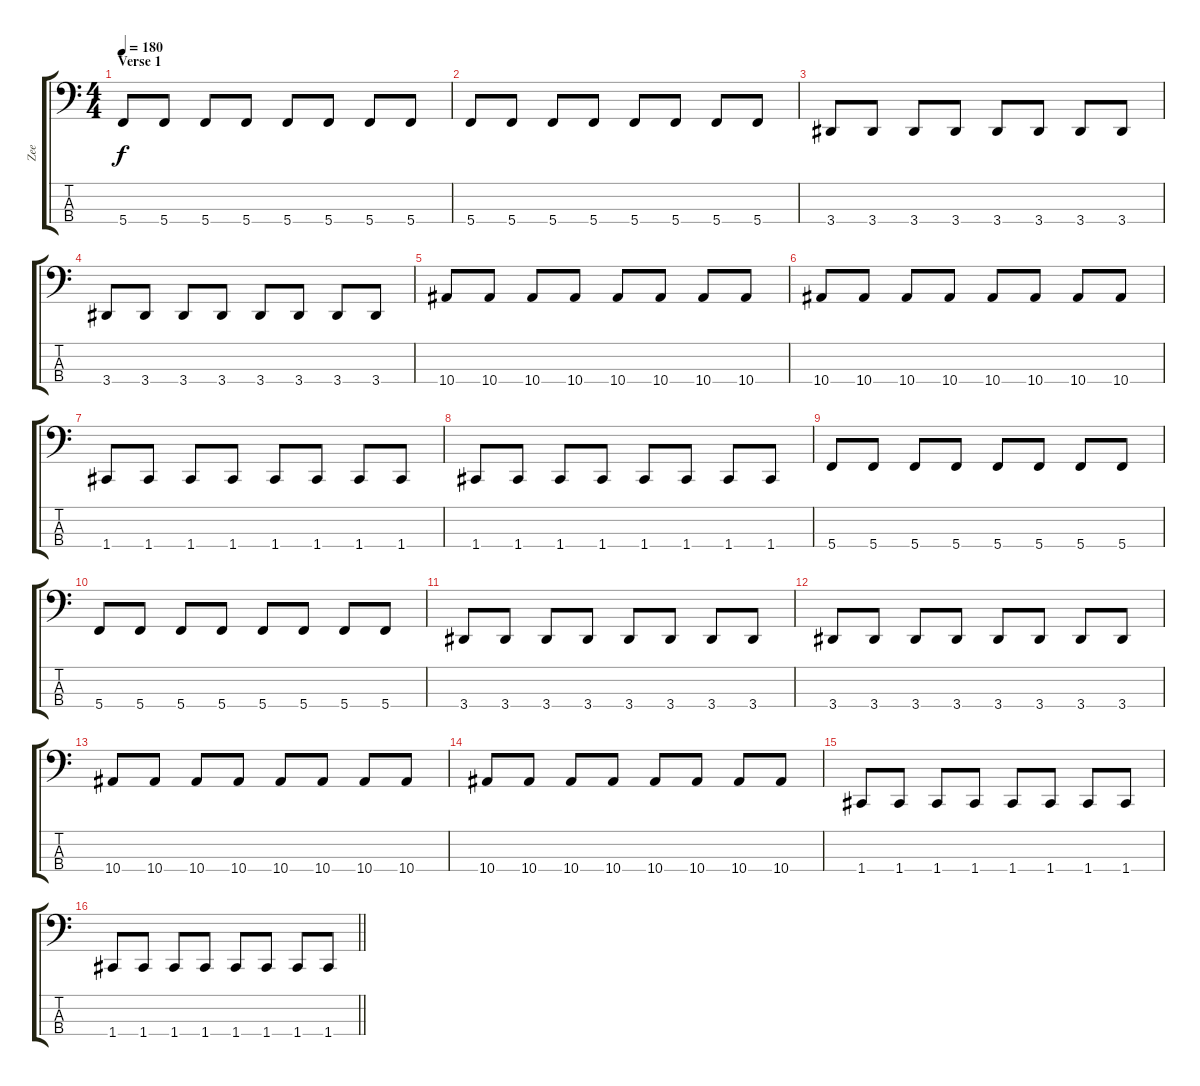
\track ("Zee" "Zee") {instrument electricbassfinger}
\staff {score tabs}
\tuning (F2 C2 G1 C1) {hide}
\ts (4 4)
\section ("" "Verse 1")
\tempo 180
\clef f4
\ks c
5.4.8{dy f} 5.4.8 5.4.8 5.4.8 5.4.8 5.4.8 5.4.8 5.4.8 |
5.4.8 5.4.8 5.4.8 5.4.8 5.4.8 5.4.8 5.4.8 5.4.8 |
3.4.8 3.4.8 3.4.8 3.4.8 3.4.8 3.4.8 3.4.8 3.4.8 |
3.4.8 3.4.8 3.4.8 3.4.8 3.4.8 3.4.8 3.4.8 3.4.8 |
10.4.8 10.4.8 10.4.8 10.4.8 10.4.8 10.4.8 10.4.8 10.4.8 |
10.4.8 10.4.8 10.4.8 10.4.8 10.4.8 10.4.8 10.4.8 10.4.8 |
1.4.8 1.4.8 1.4.8 1.4.8 1.4.8 1.4.8 1.4.8 1.4.8 |
1.4.8 1.4.8 1.4.8 1.4.8 1.4.8 1.4.8 1.4.8 1.4.8 |
5.4.8 5.4.8 5.4.8 5.4.8 5.4.8 5.4.8 5.4.8 5.4.8 |
5.4.8 5.4.8 5.4.8 5.4.8 5.4.8 5.4.8 5.4.8 5.4.8 |
3.4.8 3.4.8 3.4.8 3.4.8 3.4.8 3.4.8 3.4.8 3.4.8 |
3.4.8 3.4.8 3.4.8 3.4.8 3.4.8 3.4.8 3.4.8 3.4.8 |
10.4.8 10.4.8 10.4.8 10.4.8 10.4.8 10.4.8 10.4.8 10.4.8 |
10.4.8 10.4.8 10.4.8 10.4.8 10.4.8 10.4.8 10.4.8 10.4.8 |
1.4.8 1.4.8 1.4.8 1.4.8 1.4.8 1.4.8 1.4.8 1.4.8 |
\barLineRight lightlight
1.4.8 1.4.8 1.4.8 1.4.8 1.4.8 1.4.8 1.4.8 1.4.8
